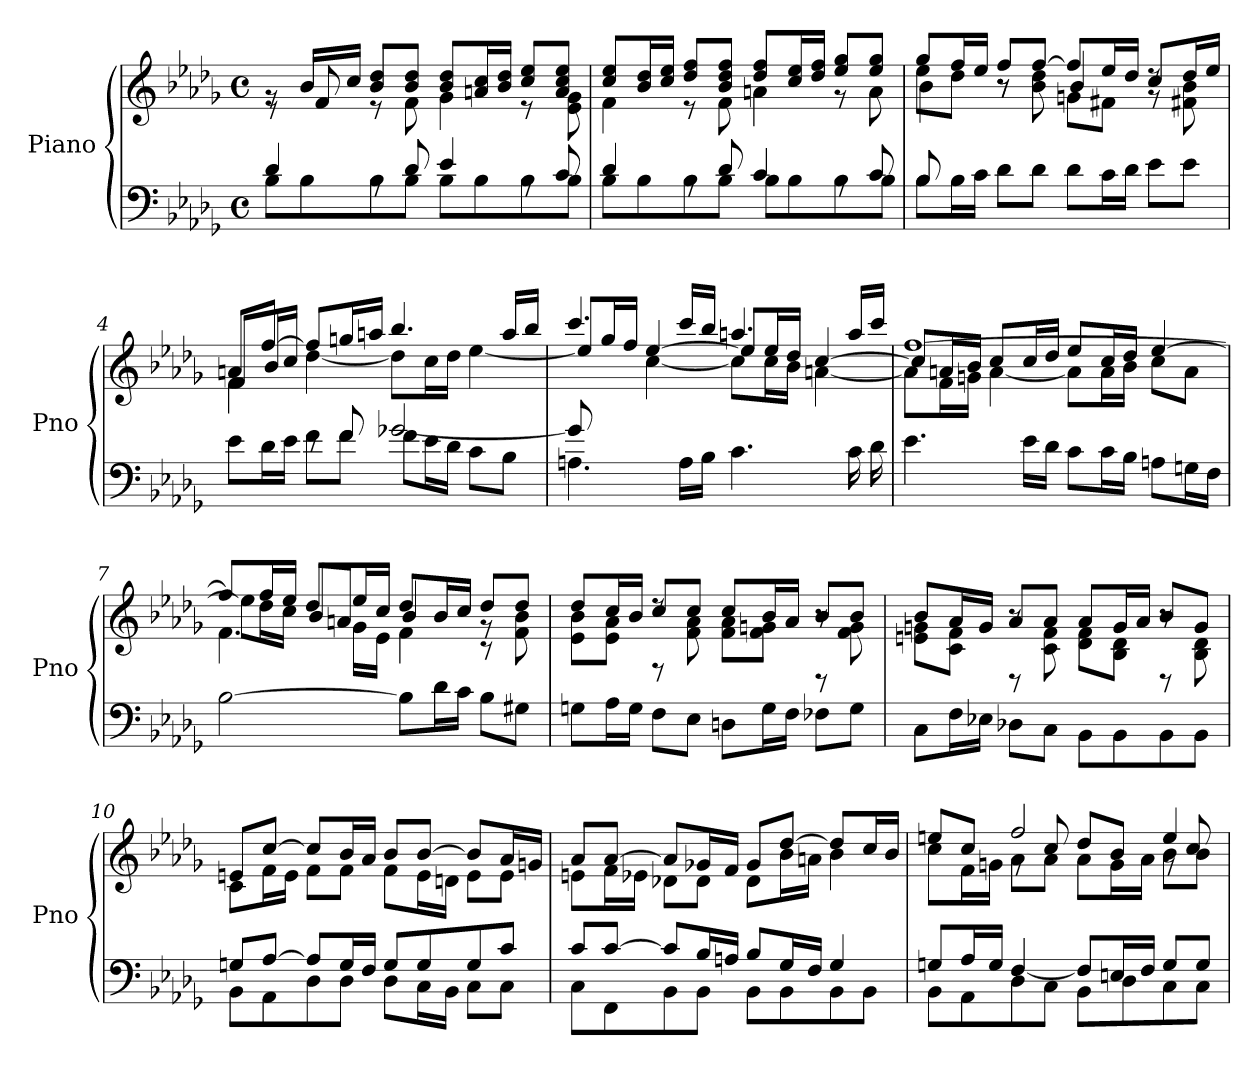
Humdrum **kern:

**kern	**kern
*part1	*part1
*staff2	*staff1
*I"Piano	*
*I'Pno	*
*clefF4	*clefG2
*k[b-e-a-d-g-]	*k[b-e-a-d-g-]
*M4/4	*M4/4
*met(c)	*met(c)
=1	=1
*^	*^
4d-/	8B-\L	8rg	8r
.	8B-\	16b-/LL	8f/
.	.	16cc/JJ	.
8rA	8B-\	8b-/ 8dd-/L	8r
8d-/	8B-\J	8b-/ 8dd-/J	8f\
4e-/	8B-\L	8b-/ 8dd-/L	4g-\
.	8B-\	16an/ 16cc/L	.
.	.	16b-/ 16dd-/JJ	.
8rA	8B-\	8cc/ 8ee-/L	8r
8c/	8B-\J	8a/ 8cc/ 8ee-/J	8e-\ 8g-\
=2	=2	=2	=2
4d-/	8B-\L	8cc/ 8ee-/L	4f\
.	8B-\	16b-/ 16dd-/L	.
.	.	16cc/ 16ee-/JJ	.
8rA	8B-\	8dd-/ 8ff/L	8r
8d-/	8B-\J	8b-/ 8dd-/ 8ff/J	8f\
4c/	8B-\L	8dd-/ 8ff/L	4an\
.	8B-\	16cc/ 16ee-/L	.
.	.	16dd-/ 16ff/JJ	.
8rA	8B-\	8ee-/ 8gg-/L	8r
8c/	8B-\J	8ee-/ 8gg-/J	8a\
!!LO:LB:g=z
=3	=3	=3	=3
*	*^	*^	*^
4.ryy	8B-\L	8B-/	8gg-/L	8ee-\L	4b-\	8ryy
.	16B-\L	2..ryy	16ff/L	8dd-\J	.	2..ryy
.	16c\JJ	.	16ee-/JJ	.	.	.
.	8d-\L	.	8ff/L	8r	8r	.
8ryy	8d-\J	.	[8ff/J	8b-\ 8dd-\	8ryy	.
4.ryy	8d-\L	.	8ff/L]	4b-/	8gn\L	.
.	16c\L	.	16ee-/L	.	8f#Xi\J	.
.	16d-\JJ	.	16dd-/JJ	.	.	.
.	8e-\L	.	8cc/L	8rg	8rdd	.
8ryy	8e-\J	.	16dd-/L	8f#Xi\ 8b-\	8ryy	.
.	.	.	16ee-/JJ	.	.	.
=4	=4	=4	=4	=4	=4	=4
4ryy	8e-\L	4ryy	8an/L	8f/L	4f\	4ryy
.	16d-\L	.	[8ff/J	16b-/L	.	.
.	16e-\JJ	.	.	16cc/JJ	.	.
2.ryy	8re	8f\L	8ff/L]	[4dd-\	2.ryy	2.ryy
.	8f/	8f\J	16ggn/L	.	.	.
.	.	.	16aan/JJ	.	.	.
.	[2g-X/	8f\L	4.bb-/	8dd-\L]	.	.
.	.	16e-\L	.	16cc\L	.	.
.	.	16d-\JJ	.	16dd-\JJ	.	.
.	.	8c\L	.	[4ee-\	.	.
.	.	8B-\J	16aa/LL	.	.	.
.	.	.	16bb-/JJ	.	.	.
!!LO:LB:g=z
=5	=5	=5	=5	=5	=5	=5
*	*	*	*	*	*	*^
4ryy	8g-/L]	4.An\	4.ccc/	8ee-/L]	4ryy	8ryy	2ryy
.	8ryy	.	.	16gg-/L	.	16ee-\L	.
.	.	.	.	16ff/JJ	.	16dd-\JJ	.
2.ryy	4ryy	.	.	[4cc\	[4ee-/	2.ryy	.
.	.	16A\LL	16ccc/LL	.	.	.	.
.	.	16B-\JJ	16bb-/JJ	.	.	.	.
.	4.c\	2ryy	4.aan/	8cc\L]	8ee-/L]	.	2ryy
.	.	.	.	16cc\L	16ee-/L	.	.
.	.	.	.	16b-\JJ	16dd-/JJ	.	.
.	.	.	.	[4an\	[4cc/	.	.
.	16c\LL	.	16aa/LL	.	.	.	.
.	16d-\JJ	.	16ccc/JJ	.	.	.	.
*v	*v	*v	*	*	*	*	*
*	*	*	*v	*v	*v
!!LO:LB:g=z
=6	=6	=6	=6
4.e-\	[1ff	8a\L]	8cc/L]
.	.	16f\L	16an/L
.	.	16gn\JJ	16b-/JJ
.	.	[4a\	8cc/L
16e-\LL	.	.	16cc/L
16d-\JJ	.	.	16dd-/JJ
8c\L	.	8a\L]	8ee-/L
16c\L	.	16a\L	16cc/L
16B-\JJ	.	16b-\JJ	16dd-/JJ
8An\L	.	8cc\L	[4ee-/
16Gn\L	.	8a\J	.
16F\JJ	.	.	.
=7	=7	=7	=7
*^	*	*	*
2..ryy	[2B-\	8ff/L]	4.f\	8ee-\L]
.	.	16ff/L	.	16dd-\L
.	.	16ee-/JJ	.	16cc\JJ
.	.	8dd-/L	.	8b-/L
.	.	16ee-/L	16g-\LL	8an/J
.	.	16cc/JJ	16e-\JJ	.
.	8B-\L]	8dd-/L	4f\	4b-/
.	16d-\L	16b-/L	.	.
.	16c\JJ	16cc/JJ	.	.
.	8B-\L	8dd-/L	8rg	8rc
8ryy	8G#Xi\J	8dd-/J	8f\ 8b-\	8ryy
!!LO:LB:g=z	!!	!!
=8	=8	=8	=8	=8
4ryy	8Gn\L	8dd-/L	8e-\ 8b-\L	4ryy
.	16A-\L	16cc/L	8e-\ 8a-\J	.
.	16G\JJ	16b-/JJ	.	.
8ryy	8F\L	8cc/L	8rdd	8rF
4.ryy	8E-\J	8cc/J	8f\ 8a-\	4.ryy
.	8Dn\L	8cc/L	8f\ 8a-\L	.
.	16G\L	16b-/L	8f\ 8gn\J	.
.	16F\JJ	16a-/JJ	.	.
8ryy	8F-Xi\L	8b-/L	8r	8rD
8ryy	8G\J	8b-/J	8f\ 8g\	8ryy
!!LO:PB:g=z	!!	!!
=9	=9	=9	=9	=9
4ryy	8C\L	8b-/L	8en\ 8gn\L	4ryy
.	16F\L	16a-/L	8c\ 8f\J	.
.	16E-X\JJ	16g/JJ	.	.
8ryy	8D-X\L	8a-/L	8r	8rD
4.ryy	8C\J	8a-/J	8c\ 8f\	4.ryy
.	8BB-\L	8a-/L	8d-\ 8f\L	.
.	8BB-\	16g/L	8B-\ 8d-\J	.
.	.	16a-/JJ	.	.
8ryy	8BB-\	8b-/L	8r	8rD
8ryy	8BB-\J	8g/J	8B-\ 8d-\	8ryy
*	*	*	*v	*v
=10	=10	=10	=10
8Gn/L	8BB-\L	8en/L	8c\L
[8A-/J	8AA-\	[8cc/J	16f\L
.	.	.	16e\JJ
8A-/L]	8D-\	8cc/L]	8f\L
16G/L	8D-\J	16b-/L	8f\J
16F/JJ	.	16a-/JJ	.
8G/L	8D-\L	8b-/L	8f\L
8G/	16C\L	[8b-/J	16e\L
.	16BB-\JJ	.	16dn\JJ
8G/	8C\L	8b-/L]	8e\L
8c/J	8C\J	16a-/L	8e\J
.	.	16gn/JJ	.
!!LO:LB:g=z	!!
=11	=11	=11	=11
8c/L	8C\L	8a-/L	8en\L
[8c/J	8FF\	[8a-/J	16f\L
.	.	.	16e-X\JJ
8c/L]	8BB-\	8a-/L]	8d-X\L
16B-/L	8BB-\J	16g-X/L	8d-\J
16An/JJ	.	16f/JJ	.
8B-/L	8BB-\L	8g-/L	8d-\L
16G-/L	8BB-\	[8dd-/J	16b-\L
16F/JJ	.	.	16an\JJ
4G-/	8BB-\	8dd-/L]	4b-\
.	8BB-\J	16cc/L	.
.	.	16b-/JJ	.
=12	=12	=12	=12
*	*^	*	*^
4ryy	8Gn/L	8BB-\L	8een/L	8cc\L	4ryy
.	16A-/L	8AA-\	8cc/J	16f\L	.
.	16G/JJ	.	.	16gn\JJ	.
2.ryy	[4F/	8D-\	2ff/	8a-\L	8rg
.	.	8C\J	.	8a-\J	8cc/
.	8F/L]	8BB-\L	.	8a-\L	8dd-/L
.	16En/L	8D-\	.	16g\L	8b-/J
.	16F/JJ	.	.	16a-\JJ	.
.	8G/L	8C\	4ee/	8b-\L	8rg
.	8G/J	8C\J	.	8b-\J	8cc/
*v	*v	*v	*	*	*
*	*v	*v	*v
=	=
*-	*-
